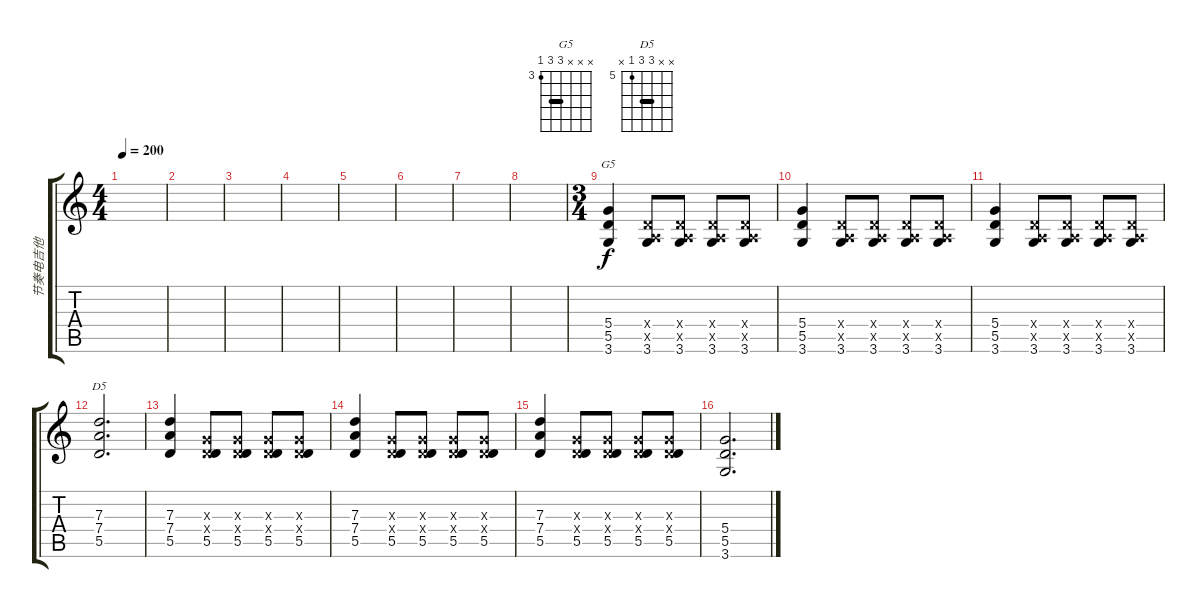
\track ("节奏电吉他" "节奏电吉他") {instrument overdrivenguitar}
\staff {score tabs}
\tuning (E4 B3 G3 D3 A2 E2) {hide}
\chord ("G5" x x x 5 5 3) {firstfret 3 barre 5}
\chord ("D5" x x 7 7 5 x) {firstfret 5 barre 7}
\ts (4 4)
\tempo 200
\clef g2
\ks c
|
|
|
|
|
|
|
|
\ts (3 4)
(5.4 5.5 3.6).4{ch "G5"} (0.4{x} 0.5{x} 3.6).8 (0.4{x} 0.5{x} 3.6).8 (0.4{x} 0.5{x} 3.6).8 (0.4{x} 0.5{x} 3.6).8 |
(5.4 5.5 3.6).4 (0.4{x} 0.5{x} 3.6).8 (0.4{x} 0.5{x} 3.6).8 (0.4{x} 0.5{x} 3.6).8 (0.4{x} 0.5{x} 3.6).8 |
(5.4 5.5 3.6).4 (0.4{x} 0.5{x} 3.6).8 (0.4{x} 0.5{x} 3.6).8 (0.4{x} 0.5{x} 3.6).8 (0.4{x} 0.5{x} 3.6).8 |
(7.3 7.4 5.5).2{d ch "D5"} |
(7.3 7.4 5.5).4 (0.3{x} 0.4{x} 5.5).8 (0.3{x} 0.4{x} 5.5).8 (0.3{x} 0.4{x} 5.5).8 (0.3{x} 0.4{x} 5.5).8 |
(7.3 7.4 5.5).4 (0.3{x} 0.4{x} 5.5).8 (0.3{x} 0.4{x} 5.5).8 (0.3{x} 0.4{x} 5.5).8 (0.3{x} 0.4{x} 5.5).8 |
(7.3 7.4 5.5).4 (0.3{x} 0.4{x} 5.5).8 (0.3{x} 0.4{x} 5.5).8 (0.3{x} 0.4{x} 5.5).8 (0.3{x} 0.4{x} 5.5).8 |
(5.4 5.5 3.6).2{d}
